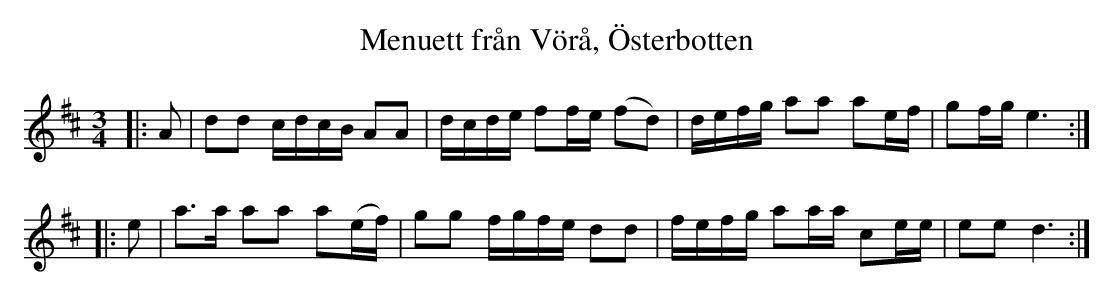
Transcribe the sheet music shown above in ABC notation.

X:1
T: Menuett fr\aan V\"or\aa, \"Osterbotten
M: 3/4
L: 1/16
K: D
|: A2 | d2d2 cdcB A2A2   | dcde f2fe (f2d2) | defg a2a2 a2ef | g2fg e6 :|
|: e2 | a3a  a2a2 a2(ef) | g2g2 fgfe  d2d2  | fefg a2aa c2ee | e2e2 d6 :|
